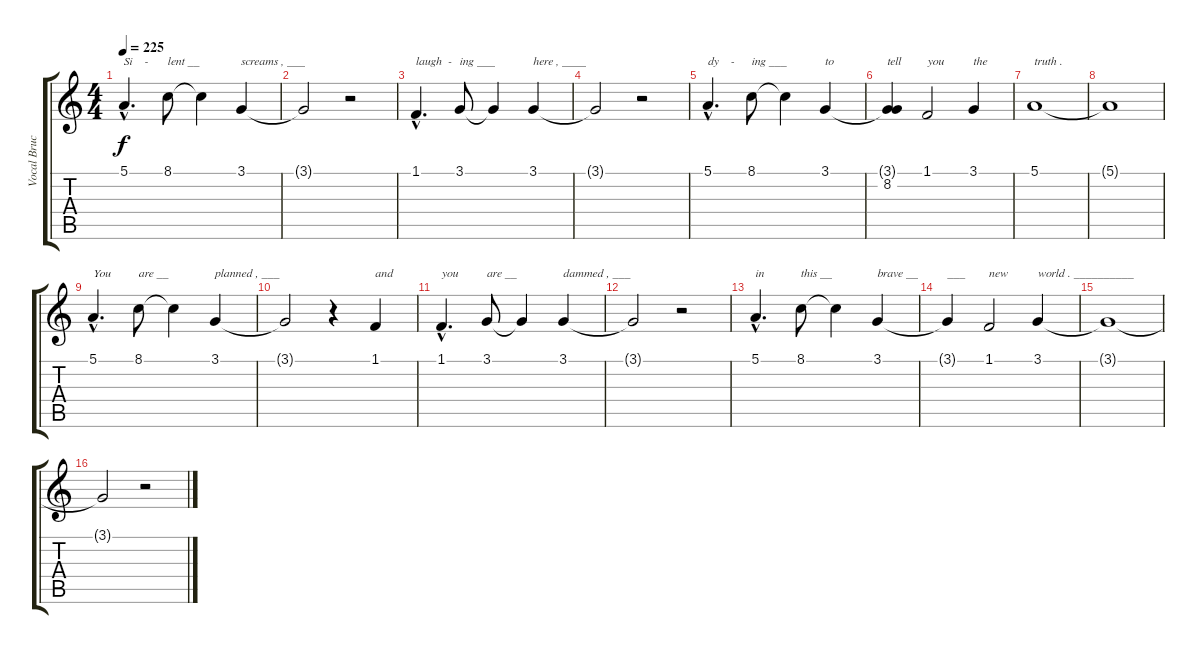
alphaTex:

\track ("Vocal Bruce Dickinson" "Vocal Bruc") {instrument violin}
\staff {score tabs}
\tuning (E4 B3 G3 D3 A2 E2) {hide}
\ts (4 4)
\tempo 225
\clef g2
\ks c
5.1{hac}.4{d txt "Si    -" dy f} 8.1.8{txt "lent __"} 8.1{t}.4 3.1.4{txt "screams , ___"} |
3.1{t}.2 r.2 |
1.1{hac}.4{d txt "laugh  -"} 3.1.8{txt "ing ___"} 3.1{t}.4 3.1.4{txt "here , ____"} |
3.1{t}.2 r.2 |
5.1{hac}.4{d txt "dy    -"} 8.1.8{txt "ing ___"} 8.1{t}.4 3.1.4{txt "to"} |
(3.1{t} 8.2).4{txt "tell"} 1.1.2{txt "you"} 3.1.4{txt "the"} |
5.1.1{txt "truth ."} |
5.1{t}.1 |
5.1{hac}.4{d txt "You"} 8.1.8{txt "are __"} 8.1{t}.4 3.1.4{txt "planned , ___"} |
3.1{t}.2 r.4 1.1.4{txt "and"} |
1.1{hac}.4{d txt "you"} 3.1.8{txt "are __"} 3.1{t}.4 3.1.4{txt "dammed , ___"} |
3.1{t}.2 r.2 |
5.1{hac}.4{d txt "in"} 8.1.8{txt "this __"} 8.1{t}.4 3.1.4{txt "brave __"} |
3.1{t}.4{txt "___"} 1.1.2{txt "new"} 3.1.4{txt "world . __________"} |
3.1{t}.1 |
3.1{t}.2 r.2
